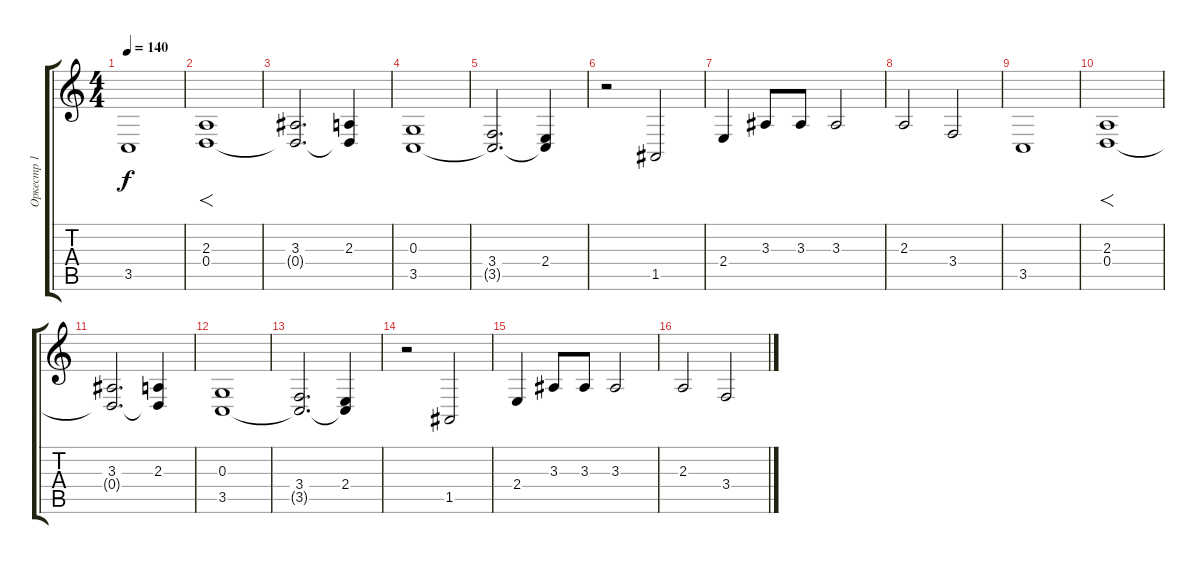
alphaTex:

\track ("Оркестр 1" "Оркестр 1") {instrument brasssection}
\staff {score tabs}
\tuning (E4 B3 G3 D3 A2 E2) {hide}
\ts (4 4)
\tempo 140
\clef g2
\ks c
3.5.1{dy f} |
(2.3 0.4).1{f volume 13} |
(3.3 0.4{t}).2{d} (2.3 0.4{t}).4 |
(0.3 3.5).1 |
(3.4 3.5{t}).2{d} (2.4 3.5{t}).4 |
r.2 1.5.2 |
2.4.4 3.3.8 3.3.8 3.3.2 |
2.3.2 3.4.2 |
3.5.1 |
(2.3 0.4).1{f volume 13} |
(3.3 0.4{t}).2{d} (2.3 0.4{t}).4 |
(0.3 3.5).1 |
(3.4 3.5{t}).2{d} (2.4 3.5{t}).4 |
r.2 1.5.2 |
2.4.4 3.3.8 3.3.8 3.3.2 |
2.3.2 3.4.2
